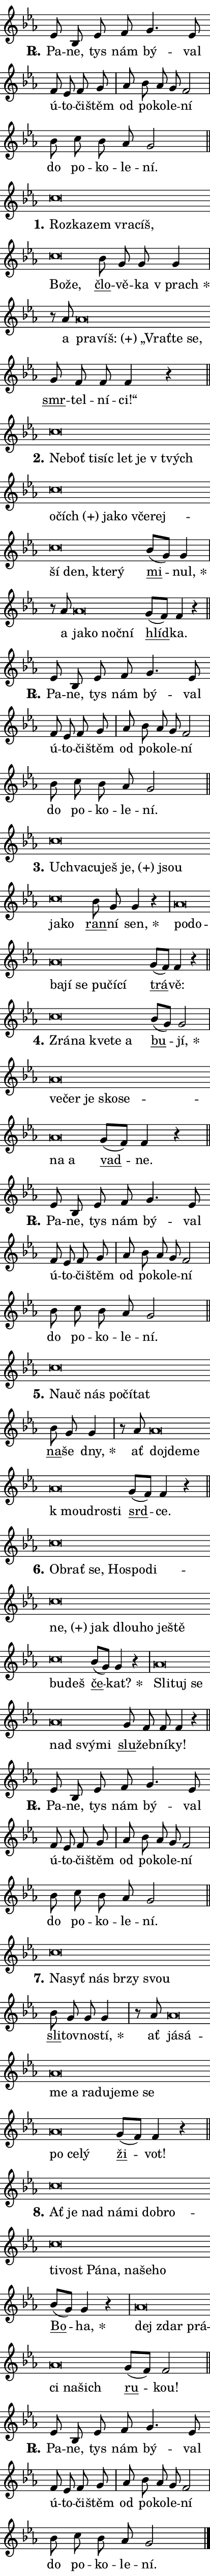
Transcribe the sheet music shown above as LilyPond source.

\version "2.22.1"
\header { tagline = "" }
\paper {
  indent = 0\cm
  top-margin = 0\cm
  right-margin = 0\cm
  bottom-margin = 0\cm
  left-margin = 0\cm
  paper-width = 7\cm
  page-breaking = #ly:one-page-breaking
  system-system-spacing.basic-distance = #11
  score-system-spacing.basic-distance = #11.3
  ragged-last = ##f
}


%% Author: Thomas Morley
%% https://lists.gnu.org/archive/html/lilypond-user/2020-05/msg00002.html
#(define (line-position grob)
"Returns position of @var[grob} in current system:
   @code{'start}, if at first time-step
   @code{'end}, if at last time-step
   @code{'middle} otherwise
"
  (let* ((col (ly:item-get-column grob))
         (ln (ly:grob-object col 'left-neighbor))
         (rn (ly:grob-object col 'right-neighbor))
         (col-to-check-left (if (ly:grob? ln) ln col))
         (col-to-check-right (if (ly:grob? rn) rn col))
         (break-dir-left
           (and
             (ly:grob-property col-to-check-left 'non-musical #f)
             (ly:item-break-dir col-to-check-left)))
         (break-dir-right
           (and
             (ly:grob-property col-to-check-right 'non-musical #f)
             (ly:item-break-dir col-to-check-right))))
        (cond ((eqv? 1 break-dir-left) 'start)
              ((eqv? -1 break-dir-right) 'end)
              (else 'middle))))

#(define (tranparent-at-line-position vctor)
  (lambda (grob)
  "Relying on @code{line-position} select the relevant enry from @var{vctor}.
Used to determine transparency,"
    (case (line-position grob)
      ((end) (not (vector-ref vctor 0)))
      ((middle) (not (vector-ref vctor 1)))
      ((start) (not (vector-ref vctor 2))))))

noteHeadBreakVisibility =
#(define-music-function (break-visibility)(vector?)
"Makes @code{NoteHead}s transparent relying on @var{break-visibility}"
#{
  \override NoteHead.transparent =
    #(tranparent-at-line-position break-visibility)
#})

#(define delete-ledgers-for-transparent-note-heads
  (lambda (grob)
    "Reads whether a @code{NoteHead} is transparent.
If so this @code{NoteHead} is removed from @code{'note-heads} from
@var{grob}, which is supposed to be @code{LedgerLineSpanner}.
As a result ledgers are not printed for this @code{NoteHead}"
    (let* ((nhds-array (ly:grob-object grob 'note-heads))
           (nhds-list
             (if (ly:grob-array? nhds-array)
                 (ly:grob-array->list nhds-array)
                 '()))
           ;; Relies on the transparent-property being done before
           ;; Staff.LedgerLineSpanner.after-line-breaking is executed.
           ;; This is fragile ...
           (to-keep
             (remove
               (lambda (nhd)
                 (ly:grob-property nhd 'transparent #f))
               nhds-list)))
      ;; TODO find a better method to iterate over grob-arrays, similiar
      ;; to filter/remove etc for lists
      ;; For now rebuilt from scratch
      (set! (ly:grob-object grob 'note-heads)  '())
      (for-each
        (lambda (nhd)
          (ly:pointer-group-interface::add-grob grob 'note-heads nhd))
        to-keep))))

hideNotes = {
  \noteHeadBreakVisibility #begin-of-line-visible
}
unHideNotes = {
  \noteHeadBreakVisibility #all-visible
}

% work-around for resetting accidentals
% https://lilypond.org/doc/v2.23/Documentation/notation/displaying-rhythms#unmetered-music
cadenzaMeasure = {
  \cadenzaOff
  \partial 1024 s1024
  \cadenzaOn
}

#(define-markup-command (accent layout props text) (markup?)
  "Underline accented syllable"
  (interpret-markup layout props
    #{\markup \override #'(offset . 4.3) \underline { #text }#}))

responsum = \markup \concat {
  "R" \hspace #-1.05 \path #0.1 #'((moveto 0 0.07) (lineto 0.9 0.8)) \hspace #0.05 "."
}

\layout {
    \context {
        \Staff
        \remove "Time_signature_engraver"
        \override LedgerLineSpanner.after-line-breaking = #delete-ledgers-for-transparent-note-heads
    }
    \context {
        \Voice {
            \override NoteHead.output-attributes = #'((class . "notehead"))
            \override Hairpin.height = #0.55
        }
    }
    \context {
        \Lyrics {
            \override StanzaNumber.output-attributes = #'((class . "stanzanumber"))
            \override LyricSpace.minimum-distance = #0.9
            \override LyricText.font-name = #"TeX Gyre Schola"
            \override LyricText.font-size = 1
            \override StanzaNumber.font-name = #"TeX Gyre Schola Bold"
            \override StanzaNumber.font-size = 1
        }
    }
}

% magnetic-lyrics.ily
%
%   written by
%     Jean Abou Samra <jean@abou-samra.fr>
%     Werner Lemberg <wl@gnu.org>
%
%   adapted by
%     Jiri Hon <jiri.hon@gmail.com>
%
% Version 2022-Apr-15

% https://www.mail-archive.com/lilypond-user@gnu.org/msg149350.html

#(define (Left_hyphen_pointer_engraver context)
   "Collect syllable-hyphen-syllable occurrences in lyrics and store
them in properties.  This engraver only looks to the left.  For
example, if the lyrics input is @code{foo -- bar}, it does the
following.

@itemize @bullet
@item
Set the @code{text} property of the @code{LyricHyphen} grob between
@q{foo} and @q{bar} to @code{foo}.

@item
Set the @code{left-hyphen} property of the @code{LyricText} grob with
text @q{foo} to the @code{LyricHyphen} grob between @q{foo} and
@q{bar}.
@end itemize

Use this auxiliary engraver in combination with the
@code{lyric-@/text::@/apply-@/magnetic-@/offset!} hook."
   (let ((hyphen #f)
         (text #f))
     (make-engraver
      (acknowledgers
       ((lyric-syllable-interface engraver grob source-engraver)
        (set! text grob)))
      (end-acknowledgers
       ((lyric-hyphen-interface engraver grob source-engraver)
        ;(when (not (grob::has-interface grob 'lyric-space-interface))
          (set! hyphen grob)));)
      ((stop-translation-timestep engraver)
       (when (and text hyphen)
         (ly:grob-set-object! text 'left-hyphen hyphen))
       (set! text #f)
       (set! hyphen #f)))))

#(define (lyric-text::apply-magnetic-offset! grob)
   "If the space between two syllables is less than the value in
property @code{LyricText@/.details@/.squash-threshold}, move the right
syllable to the left so that it gets concatenated with the left
syllable.

Use this function as a hook for
@code{LyricText@/.after-@/line-@/breaking} if the
@code{Left_@/hyphen_@/pointer_@/engraver} is active."
   (let ((hyphen (ly:grob-object grob 'left-hyphen #f)))
     (when hyphen
       (let ((left-text (ly:spanner-bound hyphen LEFT)))
         (when (grob::has-interface left-text 'lyric-syllable-interface)
           (let* ((common (ly:grob-common-refpoint grob left-text X))
                  (this-x-ext (ly:grob-extent grob common X))
                  (left-x-ext
                   (begin
                     ;; Trigger magnetism for left-text.
                     (ly:grob-property left-text 'after-line-breaking)
                     (ly:grob-extent left-text common X)))
                  ;; `delta` is the gap width between two syllables.
                  (delta (- (interval-start this-x-ext)
                            (interval-end left-x-ext)))
                  (details (ly:grob-property grob 'details))
                  (threshold (assoc-get 'squash-threshold details 0.2)))
             (when (< delta threshold)
               (let* (;; We have to manipulate the input text so that
                      ;; ligatures crossing syllable boundaries are not
                      ;; disabled.  For languages based on the Latin
                      ;; script this is essentially a beautification.
                      ;; However, for non-Western scripts it can be a
                      ;; necessity.
                      (lt (ly:grob-property left-text 'text))
                      (rt (ly:grob-property grob 'text))
                      (is-space (grob::has-interface hyphen 'lyric-space-interface))
                      (space (if is-space " " ""))
                      (space-markup (grob-interpret-markup grob " "))
                      (space-size (interval-length (ly:stencil-extent space-markup X)))
                      (extra-delta (if is-space space-size 0))
                      ;; Append new syllable.
                      (ltrt-space (if (and (string? lt) (string? rt))
                                (string-append lt space rt)
                                (make-concat-markup (list lt space rt))))
                      ;; Right-align `ltrt` to the right side.
                      (ltrt-space-markup (grob-interpret-markup
                               grob
                               (make-translate-markup
                                (cons (interval-length this-x-ext) 0)
                                (make-right-align-markup ltrt-space)))))
                 (begin
                   ;; Don't print `left-text`.
                   (ly:grob-set-property! left-text 'stencil #f)
                   ;; Set text and stencil (which holds all collected
                   ;; syllables so far) and shift it to the left.
                   (ly:grob-set-property! grob 'text ltrt-space)
                   (ly:grob-set-property! grob 'stencil ltrt-space-markup)
                   (ly:grob-translate-axis! grob (- (- delta extra-delta)) X))))))))))


#(define (lyric-hyphen::displace-bounds-first grob)
   ;; Make very sure this callback isn't triggered too early.
   (let ((left (ly:spanner-bound grob LEFT))
         (right (ly:spanner-bound grob RIGHT)))
     (ly:grob-property left 'after-line-breaking)
     (ly:grob-property right 'after-line-breaking)
     (ly:lyric-hyphen::print grob)))

squashThreshold = #0.4

\layout {
  \context {
    \Lyrics
    \consists #Left_hyphen_pointer_engraver
    \override LyricText.after-line-breaking =
      #lyric-text::apply-magnetic-offset!
    \override LyricHyphen.stencil = #lyric-hyphen::displace-bounds-first
    \override LyricText.details.squash-threshold = \squashThreshold
    \override LyricHyphen.minimum-distance = 0
    \override LyricHyphen.minimum-length = \squashThreshold
  }
}

squash = \override LyricText.details.squash-threshold = 9999
unSquash = \override LyricText.details.squash-threshold = \squashThreshold

left = \override LyricText.self-alignment-X = #LEFT
unLeft = \revert LyricText.self-alignment-X

starOffset = #(lambda (grob) 
                (let ((x_offset (ly:self-alignment-interface::aligned-on-x-parent grob)))
                  (if (= x_offset 0) 0 (+ x_offset 1.2))))

star = #(define-music-function (syllable)(string?)
"Append star separator at the end of a syllable"
#{
  \once \override LyricText.X-offset = #starOffset
  \lyricmode { \markup {
    #syllable
    \override #'((font-name . "TeX Gyre Schola Bold")) \hspace #0.2 \lower #0.65 \larger "*"
  } }
#})

starAccent = #(define-music-function (syllable)(string?)
"Append star separator at the end of a syllable and make accent"
#{
  \once \override LyricText.X-offset = #starOffset
  \lyricmode { \markup {
    \accent #syllable
    \override #'((font-name . "TeX Gyre Schola Bold")) \hspace #0.2 \lower #0.65 \larger "*"
  } }
#})

breath = #(define-music-function (syllable)(string?)
"Append breathing indicator at the end of a syllable"
#{
  \lyricmode { \markup { #syllable "+" } }
#})

optionalBreath = #(define-music-function (syllable)(string?)
"Append optional breathing indicator at the end of a syllable"
#{
  \lyricmode { \markup { #syllable "(+)" } }
#})


\score {
    <<
        \new Voice = "melody" { \cadenzaOn \key es \major \relative { es'8 bes es f g4. es8 \bar "" f es f g \cadenzaMeasure \bar "|" as bes as g f2 \cadenzaMeasure \bar "|" bes8 c bes as g2 \cadenzaMeasure \bar "||" \break } }
        \new Lyrics \lyricsto "melody" { \lyricmode { \set stanza = \responsum
Pa -- ne, tys nám bý -- val ú -- to -- či -- štěm od po -- ko -- le -- ní do po -- ko -- le -- ní. } }
    >>
    \layout {}
}

\score {
    <<
        \new Voice = "melody" { \cadenzaOn \key es \major \relative { c''\breve*1/16 \hideNotes \breve*1/16 \bar "" \breve*1/16 \bar "" \breve*1/16 \bar "" \breve*1/16 \bar "" \breve*1/16 \breve*1/16 \bar "" \unHideNotes \bar "" bes8 g g g4 \cadenzaMeasure \bar "|" r8 as8 as\breve*1/16 \hideNotes \breve*1/16 \bar "" \breve*1/16 \bar "" \breve*1/16 \breve*1/16 \bar "" \unHideNotes \bar "" g8 f f f4 r \cadenzaMeasure \bar "||" \break } }
        \new Lyrics \lyricsto "melody" { \lyricmode { \set stanza = "1."
\left Roz -- \squash ka -- zem vra -- cíš, Bo -- že, \unLeft \unSquash \markup \accent člo -- vě -- ka \star "v prach" a \left pra -- \squash \optionalBreath víš: „Vrať -- te se, \unLeft \unSquash \markup \accent smr -- tel -- ní -- ci!“ } }
    >>
    \layout {}
}

\score {
    <<
        \new Voice = "melody" { \cadenzaOn \key es \major \relative { c''\breve*1/16 \hideNotes \breve*1/16 \bar "" \breve*1/16 \bar "" \breve*1/16 \bar "" \breve*1/16 \bar "" \breve*1/16 \bar "" \breve*1/16 \bar "" \breve*1/16 \bar "" \breve*1/16 \bar "" \breve*1/16 \bar "" \breve*1/16 \bar "" \breve*1/16 \bar "" \breve*1/16 \bar "" \breve*1/16 \bar "" \breve*1/16 \bar "" \breve*1/16 \breve*1/16 \bar "" \unHideNotes \bar "" bes8[( g)] g4 \cadenzaMeasure \bar "|" r8 as8 as\breve*1/16 \hideNotes \breve*1/16 \bar "" \breve*1/16 \breve*1/16 \bar "" \unHideNotes \bar "" g8[( f)] f4 r \cadenzaMeasure \bar "||" \break } }
        \new Lyrics \lyricsto "melody" { \lyricmode { \set stanza = "2."
\left Ne -- \squash boť ti -- síc let je "v tvých" o -- \optionalBreath čích ja -- ko vče -- rej -- ší den, kte -- rý \unLeft \unSquash \markup \accent mi -- \star nul, a \left ja -- \squash ko noč -- ní \unLeft \unSquash \markup \accent hlíd -- ka. } }
    >>
    \layout {}
}

\score {
    <<
        \new Voice = "melody" { \cadenzaOn \key es \major \relative { es'8 bes es f g4. es8 \bar "" f es f g \cadenzaMeasure \bar "|" as bes as g f2 \cadenzaMeasure \bar "|" bes8 c bes as g2 \cadenzaMeasure \bar "||" \break } }
        \new Lyrics \lyricsto "melody" { \lyricmode { \set stanza = \responsum
Pa -- ne, tys nám bý -- val ú -- to -- či -- štěm od po -- ko -- le -- ní do po -- ko -- le -- ní. } }
    >>
    \layout {}
}

\score {
    <<
        \new Voice = "melody" { \cadenzaOn \key es \major \relative { c''\breve*1/16 \hideNotes \breve*1/16 \bar "" \breve*1/16 \bar "" \breve*1/16 \bar "" \breve*1/16 \bar "" \breve*1/16 \breve*1/16 \bar "" \unHideNotes \bar "" bes8 g g4 r \cadenzaMeasure \bar "|" as\breve*1/16 \hideNotes \breve*1/16 \bar "" \breve*1/16 \bar "" \breve*1/16 \bar "" \breve*1/16 \bar "" \breve*1/16 \bar "" \breve*1/16 \breve*1/16 \bar "" \unHideNotes \bar "" g8[( f)] f4 r \cadenzaMeasure \bar "||" \break } }
        \new Lyrics \lyricsto "melody" { \lyricmode { \set stanza = "3."
\left Uchva -- \squash cu -- ješ \optionalBreath je, jsou ja -- ko \unLeft \unSquash \markup \accent ran -- ní \star sen, \left po -- \squash do -- ba -- jí se pu -- čí -- cí \unLeft \unSquash \markup \accent trá -- vě: } }
    >>
    \layout {}
}

\score {
    <<
        \new Voice = "melody" { \cadenzaOn \key es \major \relative { c''\breve*1/16 \hideNotes \breve*1/16 \bar "" \breve*1/16 \bar "" \breve*1/16 \breve*1/16 \bar "" \unHideNotes \bar "" bes8[( g)] g2 \cadenzaMeasure \bar "|" as\breve*1/16 \hideNotes \breve*1/16 \bar "" \breve*1/16 \bar "" \breve*1/16 \bar "" \breve*1/16 \bar "" \breve*1/16 \breve*1/16 \bar "" \unHideNotes \bar "" g8[( f)] f4 r \cadenzaMeasure \bar "||" \break } }
        \new Lyrics \lyricsto "melody" { \lyricmode { \set stanza = "4."
\left Zrá -- \squash na kve -- te a \unLeft \unSquash \markup \accent bu -- \star jí, \left ve -- \squash čer je sko -- se -- na a \unLeft \unSquash \markup \accent vad -- ne. } }
    >>
    \layout {}
}

\score {
    <<
        \new Voice = "melody" { \cadenzaOn \key es \major \relative { es'8 bes es f g4. es8 \bar "" f es f g \cadenzaMeasure \bar "|" as bes as g f2 \cadenzaMeasure \bar "|" bes8 c bes as g2 \cadenzaMeasure \bar "||" \break } }
        \new Lyrics \lyricsto "melody" { \lyricmode { \set stanza = \responsum
Pa -- ne, tys nám bý -- val ú -- to -- či -- štěm od po -- ko -- le -- ní do po -- ko -- le -- ní. } }
    >>
    \layout {}
}

\score {
    <<
        \new Voice = "melody" { \cadenzaOn \key es \major \relative { c''\breve*1/16 \hideNotes \breve*1/16 \bar "" \breve*1/16 \bar "" \breve*1/16 \bar "" \breve*1/16 \breve*1/16 \bar "" \unHideNotes \bar "" bes8 g g4 \cadenzaMeasure \bar "|" r8 as8 as\breve*1/16 \hideNotes \breve*1/16 \bar "" \breve*1/16 \bar "" \breve*1/16 \bar "" \breve*1/16 \breve*1/16 \bar "" \unHideNotes \bar "" g8[( f)] f4 r \cadenzaMeasure \bar "||" \break } }
        \new Lyrics \lyricsto "melody" { \lyricmode { \set stanza = "5."
\left Na -- \squash uč nás po -- čí -- tat \unLeft \unSquash \markup \accent na -- še \star dny, ať \left doj -- \squash de -- me "k mou" -- dro -- sti \unLeft \unSquash \markup \accent srd -- ce. } }
    >>
    \layout {}
}

\score {
    <<
        \new Voice = "melody" { \cadenzaOn \key es \major \relative { c''\breve*1/16 \hideNotes \breve*1/16 \bar "" \breve*1/16 \bar "" \breve*1/16 \bar "" \breve*1/16 \bar "" \breve*1/16 \bar "" \breve*1/16 \bar "" \breve*1/16 \bar "" \breve*1/16 \bar "" \breve*1/16 \bar "" \breve*1/16 \bar "" \breve*1/16 \bar "" \breve*1/16 \breve*1/16 \bar "" \unHideNotes \bar "" bes8[( g)] g4 r \cadenzaMeasure \bar "|" as\breve*1/16 \hideNotes \breve*1/16 \bar "" \breve*1/16 \bar "" \breve*1/16 \bar "" \breve*1/16 \breve*1/16 \bar "" \unHideNotes \bar "" g8 f f f4 r \cadenzaMeasure \bar "||" \break } }
        \new Lyrics \lyricsto "melody" { \lyricmode { \set stanza = "6."
\left O -- \squash brať se, Ho -- spo -- di -- \optionalBreath ne, jak dlou -- ho je -- ště bu -- deš \unLeft \unSquash \markup \accent če -- \star kat? \left Sli -- \squash tuj se nad svý -- mi \unLeft \unSquash \markup \accent slu -- žeb -- ní -- ky! } }
    >>
    \layout {}
}

\score {
    <<
        \new Voice = "melody" { \cadenzaOn \key es \major \relative { es'8 bes es f g4. es8 \bar "" f es f g \cadenzaMeasure \bar "|" as bes as g f2 \cadenzaMeasure \bar "|" bes8 c bes as g2 \cadenzaMeasure \bar "||" \break } }
        \new Lyrics \lyricsto "melody" { \lyricmode { \set stanza = \responsum
Pa -- ne, tys nám bý -- val ú -- to -- či -- štěm od po -- ko -- le -- ní do po -- ko -- le -- ní. } }
    >>
    \layout {}
}

\score {
    <<
        \new Voice = "melody" { \cadenzaOn \key es \major \relative { c''\breve*1/16 \hideNotes \breve*1/16 \bar "" \breve*1/16 \bar "" \breve*1/16 \bar "" \breve*1/16 \breve*1/16 \bar "" \unHideNotes \bar "" bes8 g g g4 \cadenzaMeasure \bar "|" r8 as8 as\breve*1/16 \hideNotes \breve*1/16 \bar "" \breve*1/16 \bar "" \breve*1/16 \bar "" \breve*1/16 \bar "" \breve*1/16 \bar "" \breve*1/16 \bar "" \breve*1/16 \bar "" \breve*1/16 \bar "" \breve*1/16 \bar "" \breve*1/16 \breve*1/16 \bar "" \unHideNotes \bar "" g8[( f)] f4 r \cadenzaMeasure \bar "||" \break } }
        \new Lyrics \lyricsto "melody" { \lyricmode { \set stanza = "7."
\left Na -- \squash syť nás br -- zy svou \unLeft \unSquash \markup \accent sli -- tov -- no -- \star stí, ať \left já -- \squash sá -- me a ra -- du -- je -- me se po ce -- lý \unLeft \unSquash \markup \accent ži -- vot! } }
    >>
    \layout {}
}

\score {
    <<
        \new Voice = "melody" { \cadenzaOn \key es \major \relative { c''\breve*1/16 \hideNotes \breve*1/16 \bar "" \breve*1/16 \bar "" \breve*1/16 \bar "" \breve*1/16 \bar "" \breve*1/16 \bar "" \breve*1/16 \bar "" \breve*1/16 \bar "" \breve*1/16 \bar "" \breve*1/16 \bar "" \breve*1/16 \bar "" \breve*1/16 \bar "" \breve*1/16 \breve*1/16 \bar "" \unHideNotes \bar "" bes8[( g)] g4 r \cadenzaMeasure \bar "|" as\breve*1/16 \hideNotes \breve*1/16 \bar "" \breve*1/16 \bar "" \breve*1/16 \bar "" \breve*1/16 \breve*1/16 \bar "" \unHideNotes \bar "" g8[( f)] f2 \cadenzaMeasure \bar "||" \break } }
        \new Lyrics \lyricsto "melody" { \lyricmode { \set stanza = "8."
\left Ať \squash je nad ná -- mi dob -- ro -- ti -- vost Pá -- na, na -- še -- ho \unLeft \unSquash \markup \accent Bo -- \star ha, \left dej \squash zdar prá -- ci na -- šich \unLeft \unSquash \markup \accent ru -- kou! } }
    >>
    \layout {}
}

\score {
    <<
        \new Voice = "melody" { \cadenzaOn \key es \major \relative { es'8 bes es f g4. es8 \bar "" f es f g \cadenzaMeasure \bar "|" as bes as g f2 \cadenzaMeasure \bar "|" bes8 c bes as g2 \cadenzaMeasure \bar "||" \break } \bar "|." }
        \new Lyrics \lyricsto "melody" { \lyricmode { \set stanza = \responsum
Pa -- ne, tys nám bý -- val ú -- to -- či -- štěm od po -- ko -- le -- ní do po -- ko -- le -- ní. } }
    >>
    \layout {}
}
